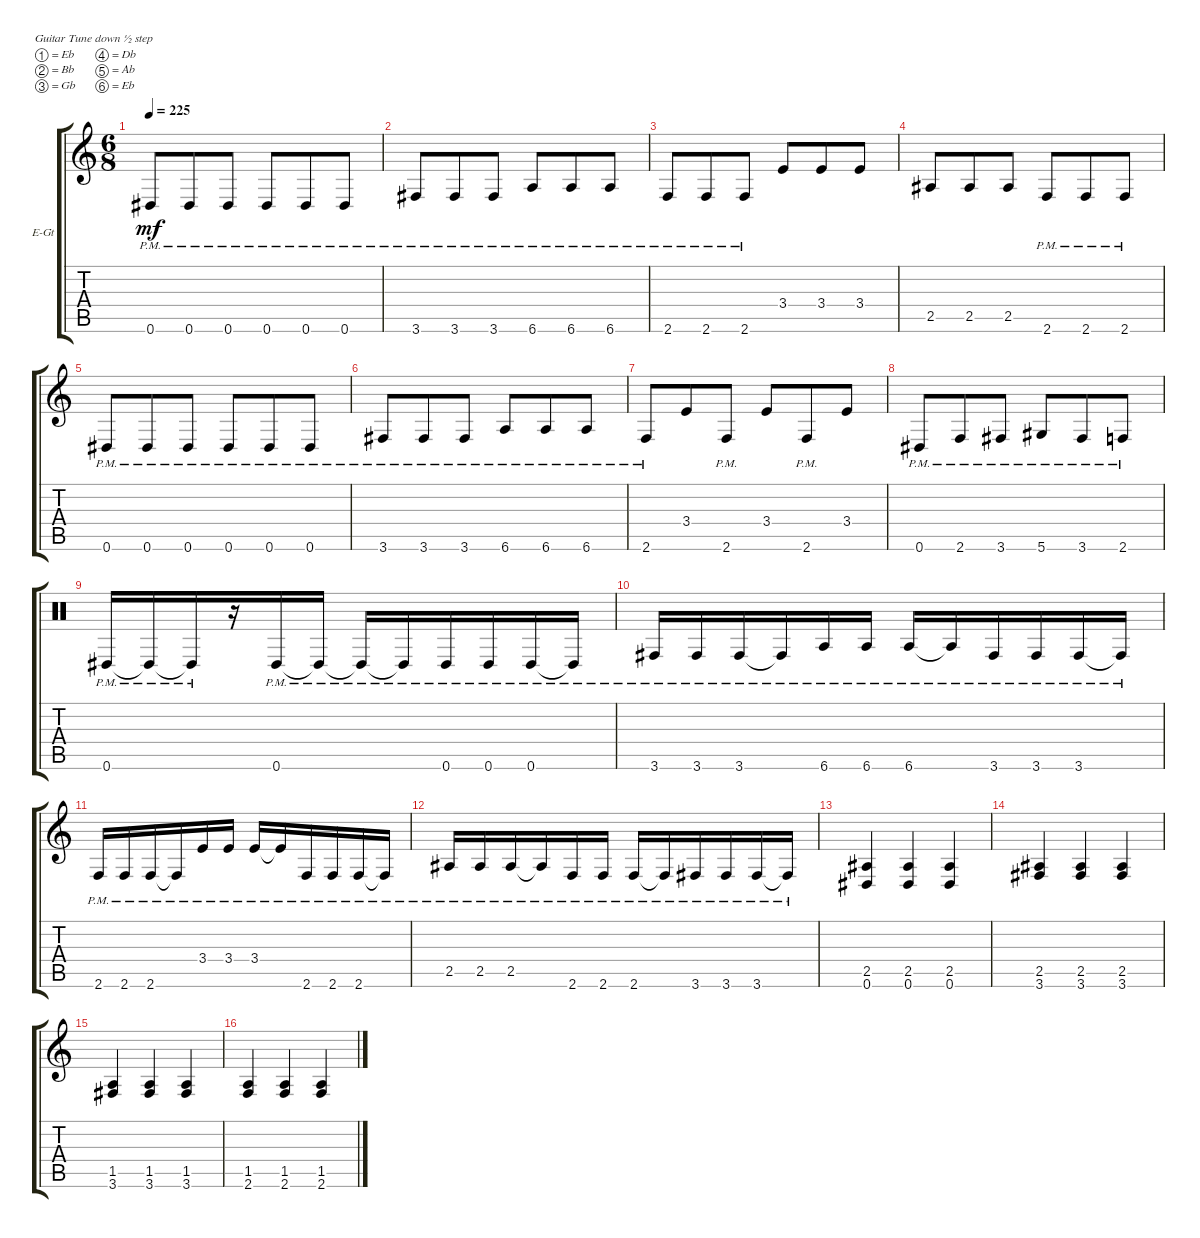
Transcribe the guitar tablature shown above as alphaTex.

\bracketExtendMode groupsimilarinstruments
\firstSystemTrackNameOrientation horizontal
\otherSystemsTrackNameOrientation horizontal
\track ("left" "E-Gt") {instrument distortionguitar}
\staff {score tabs}
\tuning (Eb4 Bb3 Gb3 Db3 Ab2 Eb2)
\ts (6 8)
\tempo 225
\clef g2
\ks c
0.6{pm}.8{dy mf} 0.6{pm}.8 0.6{pm}.8 0.6{pm}.8 0.6{pm}.8 0.6{pm}.8 |
3.6{pm}.8 3.6{pm}.8 3.6{pm}.8 6.6{pm}.8 6.6{pm}.8 6.6{pm}.8 |
2.6{pm}.8 2.6{pm}.8 2.6{pm}.8 3.4.8 3.4.8 3.4.8 |
2.5.8 2.5.8 2.5.8 2.6{pm}.8 2.6{pm}.8 2.6{pm}.8 |
0.6{pm}.8 0.6{pm}.8 0.6{pm}.8 0.6{pm}.8 0.6{pm}.8 0.6{pm}.8 |
3.6{pm}.8 3.6{pm}.8 3.6{pm}.8 6.6{pm}.8 6.6{pm}.8 6.6{pm}.8 |
2.6{pm}.8 3.4.8 2.6{pm}.8 3.4.8 2.6{pm}.8 3.4.8 |
0.6{pm}.8 2.6{pm}.8 3.6{pm}.8 5.6{pm}.8 3.6{pm}.8 2.6{pm}.8 |
\clef neutral
0.6{pm}.16 0.6{pm t}.16 0.6{pm t}.16 r.16 0.6{pm}.16 0.6{pm t}.16 0.6{pm t}.16 0.6{pm t}.16 0.6{pm}.16 0.6{pm}.16 0.6{pm}.16 0.6{pm t}.16 |
3.6{pm}.16 3.6{pm}.16 3.6{pm}.16 3.6{pm t}.16 6.6{pm}.16 6.6{pm}.16 6.6{pm}.16 6.6{pm t}.16 3.6{pm}.16 3.6{pm}.16 3.6{pm}.16 3.6{pm t}.16 |
\clef g2
2.6{pm}.16 2.6{pm}.16 2.6{pm}.16 2.6{pm t}.16 3.4{pm}.16 3.4{pm}.16 3.4{pm}.16 3.4{pm t}.16 2.6{pm}.16 2.6{pm}.16 2.6{pm}.16 2.6{pm t}.16 |
2.5{pm}.16 2.5{pm}.16 2.5{pm}.16 2.5{pm t}.16 2.6{pm}.16 2.6{pm}.16 2.6{pm}.16 2.6{pm t}.16 3.6{pm}.16 3.6{pm}.16 3.6{pm}.16 3.6{pm t}.16 |
(0.6 2.5).4 (0.6 2.5).4 (0.6 2.5).4 |
(3.6 2.5).4 (3.6 2.5).4 (3.6 2.5).4 |
(3.6 1.5).4 (3.6 1.5).4 (3.6 1.5).4 |
(2.6 1.5).4 (2.6 1.5).4 (2.6 1.5).4
